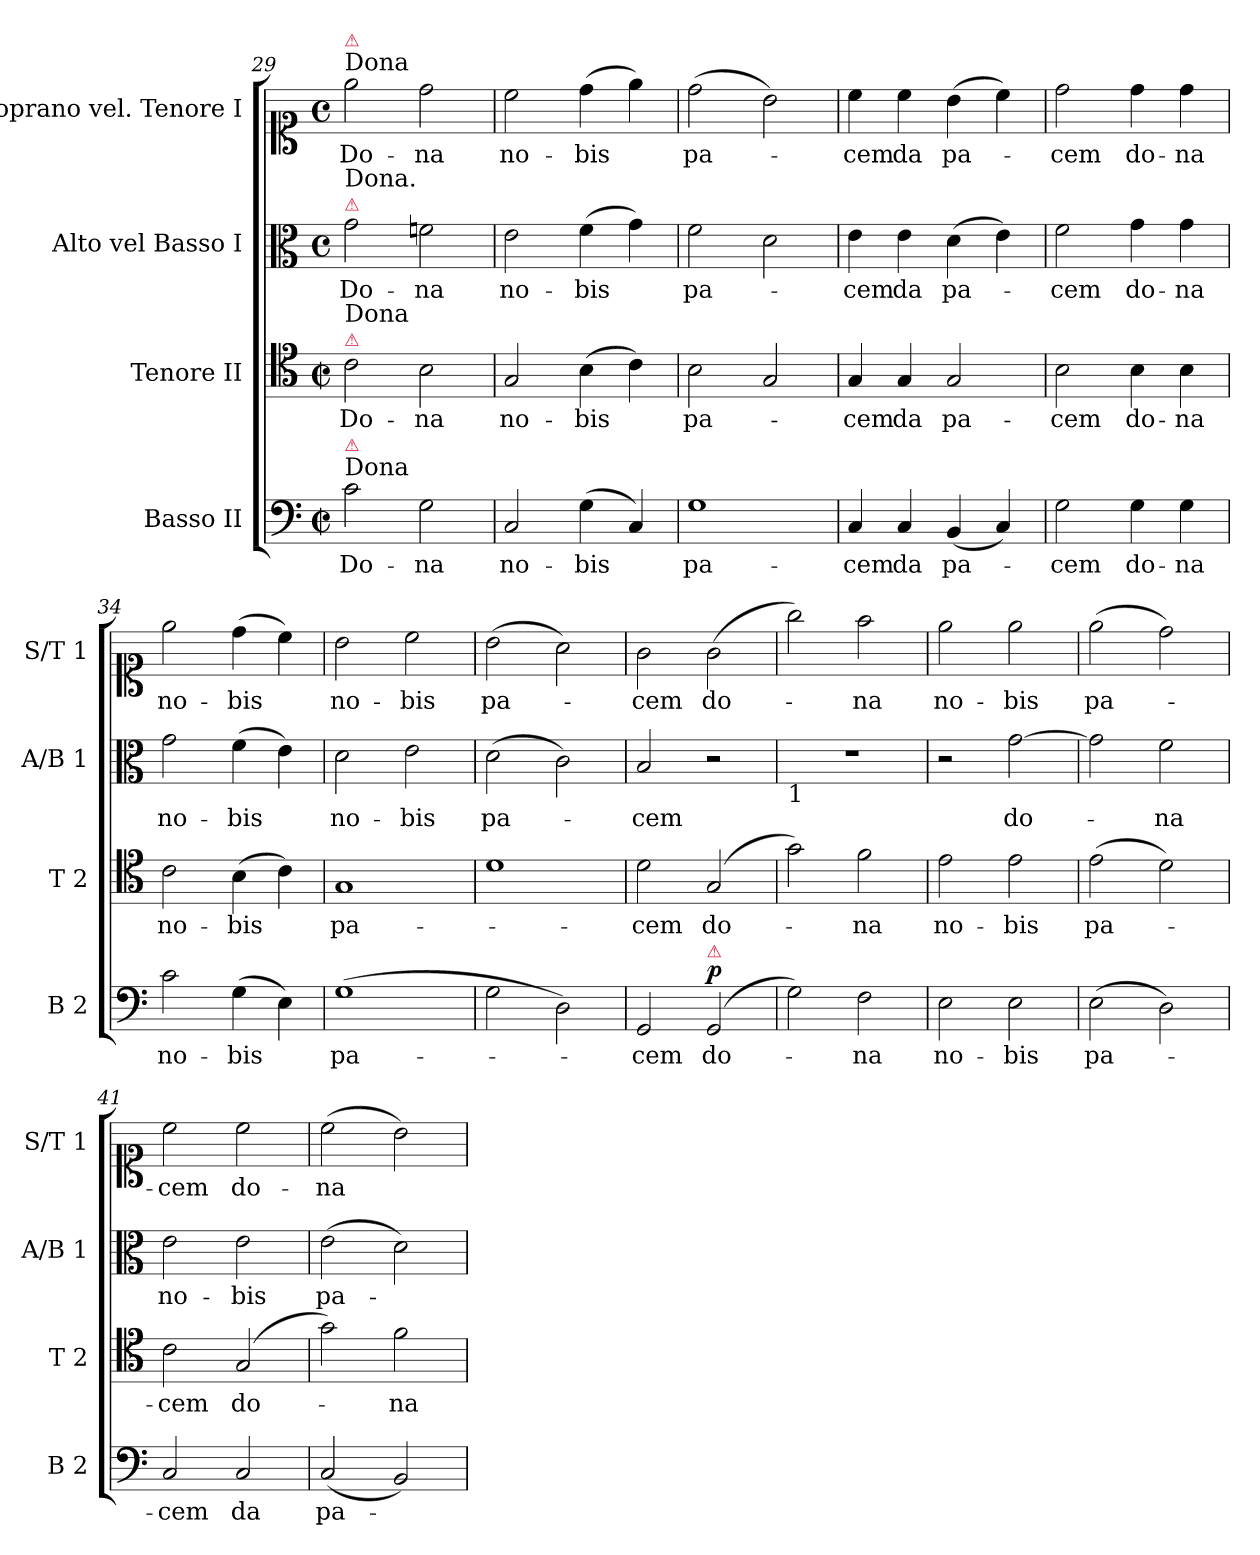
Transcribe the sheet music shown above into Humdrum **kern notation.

**kern	**text	**dynam	**kern	**text	**kern	**text	**kern	**text
*part4	*part4	*part4	*part3	*part3	*part2	*part2	*part1	*part1
*staff4	*staff4	*staff4	*staff3	*staff3	*staff2	*staff2	*staff1	*staff1
*I"Basso II	*	*	*I"Tenore II	*	*I"Alto vel Basso I	*	*I"Soprano vel. Tenore I	*
*I'B 2	*	*	*I'T 2	*	*I'A/B 1	*	*I'S/T 1	*
*clefF4	*	*	*clefC4	*	*clefC3	*	*clefC1	*
*k[]	*	*	*k[]	*	*k[]	*	*k[]	*
*C:	*	*	*C:	*	*C:	*	*C:	*
*M2/2	*	*	*M2/2	*	*M2/2	*	*M2/2	*
*met(c|)	*	*	*met(c|)	*	*met(c)	*	*met(c)	*
=29	=29	=29	=29	=29	=29	=29	=29	=29
!	!	!	!	!	!	!	!LO:TX:a:t=Dona	!
!	!	!	!	!	!	!	!LO:TX:a:color=crimson:t=⚠	!
!	!	!	!	!	!LO:TX:a:color=crimson:t=⚠	!	!	!
!	!	!	!	!	!LO:TX:a:t=Dona.	!	!	!
!	!	!	!LO:TX:a:color=crimson:t=⚠	!	!	!	!	!
!	!	!	!LO:TX:a:t=Dona	!	!	!	!	!
!LO:TX:a:t=Dona	!	!	!	!	!	!	!	!
!LO:TX:a:color=crimson:t=⚠	!	!	!	!	!	!	!	!
2c\	Do-	.	2c\	Do-	2g\	Do-	2ee\	Do-
2G\	-na	.	2B\	-na	2fn\	-na	2dd\	-na
=30	=30	=30	=30	=30	=30	=30	=30	=30
2C/	no-	.	2G/	no-	2e\	no-	2cc\	no-
(4G\	-bis	.	(4B\	-bis	(4f\	-bis	(4dd\	-bis
4C/)	.	.	4c\)	.	4g\)	.	4ee\)	.
=31	=31	=31	=31	=31	=31	=31	=31	=31
1G	pa-	.	2B\	pa-	2f\	pa-	(2dd\	pa-
.	.	.	2G/	.	2d\	.	2b\)	.
=32	=32	=32	=32	=32	=32	=32	=32	=32
4C/	-cem	.	4G/	-cem	4e\	-cem	4cc\	-cem
4C/	da	.	4G/	da	4e\	da	4cc\	da
(4BB/	pa-	.	2G/	pa-	(4d\	pa-	(4b\	pa-
4C/)	.	.	.	.	4e\)	.	4cc\)	.
=33	=33	=33	=33	=33	=33	=33	=33	=33
2G\	-cem	.	2B\	-cem	2f\	-cem	2dd\	-cem
4G\	do-	.	4B\	do-	4g\	do-	4dd\	do-
4G\	-na	.	4B\	-na	4g\	-na	4dd\	-na
=34	=34	=34	=34	=34	=34	=34	=34	=34
2c\	no-	.	2c\	no-	2g\	no-	2ee\	no-
(4G\	-bis	.	(4B\	-bis	(4f\	-bis	(4dd\	-bis
4E\)	.	.	4c\)	.	4e\)	.	4cc\)	.
=35	=35	=35	=35	=35	=35	=35	=35	=35
(1G	pa-	.	1G	pa-	2d\	no-	2b\	no-
.	.	.	.	.	2e\	-bis	2cc\	-bis
=36	=36	=36	=36	=36	=36	=36	=36	=36
2G\	.	.	1d	.	(2d\	pa-	(2b\	pa-
2D\)	.	.	.	.	2c\)	.	2a\)	.
=37	=37	=37	=37	=37	=37	=37	=37	=37
2GG/	-cem	.	2d\	-cem	2B/	-cem	2g\	-cem
!LO:TX:a:color=crimson:t=⚠	!	!	!	!	!	!	!	!
!	!	!LO:DY:a	!	!	!	!	!	!
(2GG/	do-	p.	(2G/	do-	2r	.	(2g\	do-
=38	=38	=38	=38	=38	=38	=38	=38	=38
!	!	!	!	!	!LO:TX:b:t=1	!	!	!
2G\)	.	.	2g\)	.	1r	.	2gg\)	.
2F\	-na	.	2f\	-na	.	.	2ff\	-na
=39	=39	=39	=39	=39	=39	=39	=39	=39
2E\	no-	.	2e\	no-	2r	.	2ee\	no-
2E\	-bis	.	2e\	-bis	[2g\	do-	2ee\	-bis
=40	=40	=40	=40	=40	=40	=40	=40	=40
(2E\	pa-	.	(2e\	pa-	2g\]	.	(2ee\	pa-
2D\)	.	.	2d\)	.	2f\	-na	2dd\)	.
=41	=41	=41	=41	=41	=41	=41	=41	=41
2C/	-cem	.	2c\	-cem	2e\	no-	2cc\	-cem
2C/	da	.	(2G/	do-	2e\	-bis	2cc\	do-
=42	=42	=42	=42	=42	=42	=42	=42	=42
(2C/	pa-	.	2g\)	.	(2e\	pa-	(2cc\	-na
2BB/)	.	.	2f\	-na	2d\)	.	2b\)	.
=	=	=	=	=	=	=	=	=
*-	*-	*-	*-	*-	*-	*-	*-	*-
